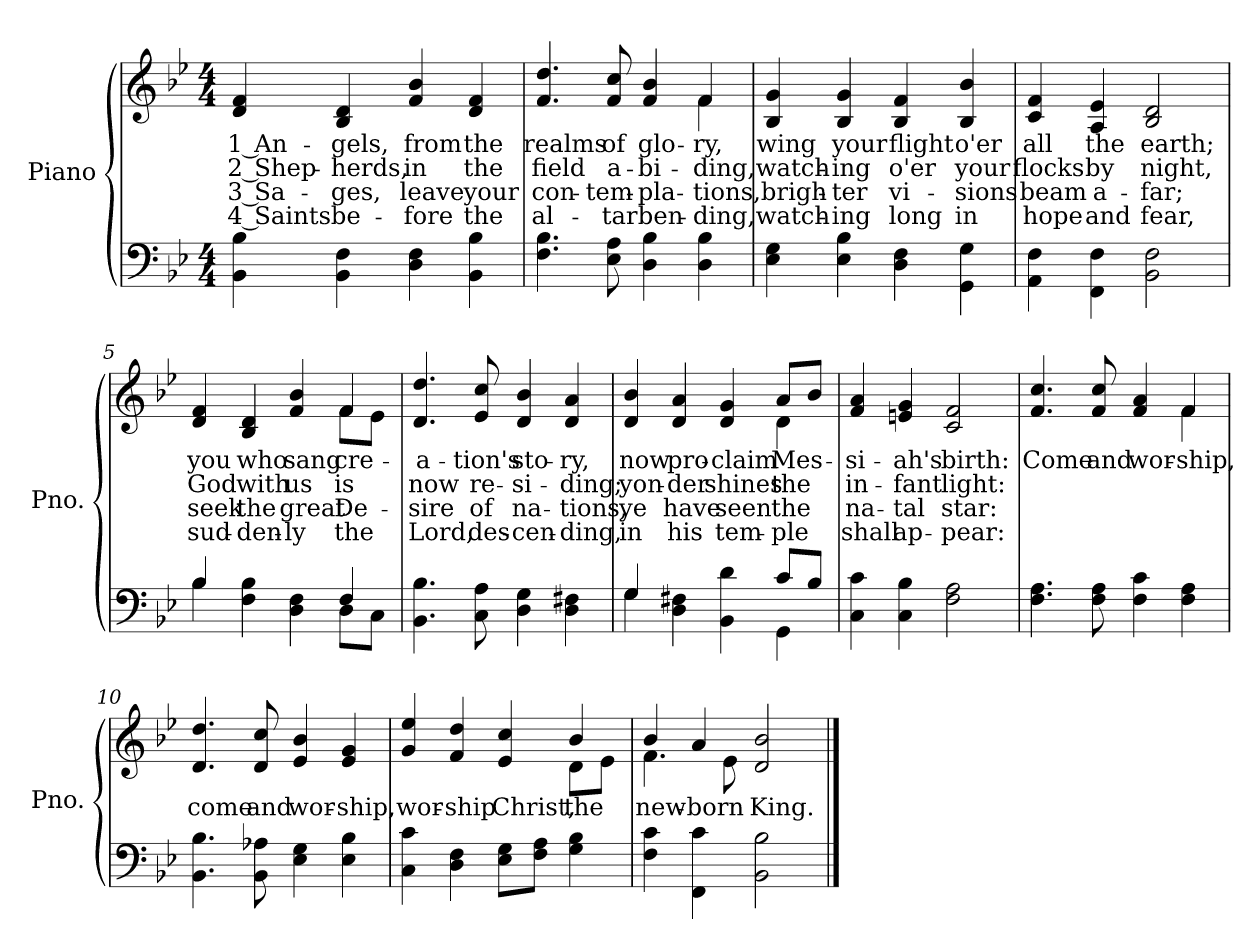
**kern	**kern	**text	**text	**text	**text
*part2	*part1	*part1	*part1	*part1	*part1
*staff2	*staff1	*staff1	*staff1	*staff1	*staff1
*I"Piano	*I"Piano	*	*	*	*
*I'Pno.	*I'Pno.	*	*	*	*
!!LO:PB:g=z
*clefF4	*clefG2	*	*	*	*
*k[b-e-]	*k[b-e-]	*	*	*	*
*B-:	*B-:	*	*	*	*
*M4/4	*M4/4	*	*	*	*
=1	=1	=1	=1	=1	=1
!	!	!LO:LY:b:color=#000000	!LO:LY:b:color=#000000	!LO:LY:b:color=#000000	!LO:LY:b:color=#000000
4BB-i\ 4B-i	4di/ 4fi	1 An-	2 Shep-	3 Sa-	-4 Saints
!	!	!LO:LY:b:color=#000000	!LO:LY:b:color=#000000	!LO:LY:b:color=#000000	!LO:LY:b:color=#000000
4BB-i\ 4Fi	4B-i/ 4di	-gels,	-herds,	ges,	be-
!	!	!LO:LY:b:color=#000000	!LO:LY:b:color=#000000	!LO:LY:b:color=#000000	!LO:LY:b:color=#000000
4Di\ 4Fi	4fi/ 4b-i	from	in	-leave	fore
!	!	!LO:LY:b:color=#000000	!LO:LY:b:color=#000000	!LO:LY:b:color=#000000	!LO:LY:b:color=#000000
4BB-i\ 4B-i	4di/ 4fi	the	the	your	the
=2	=2	=2	=2	=2	=2
!	!	!LO:LY:b:color=#000000	!LO:LY:b:color=#000000	!LO:LY:b:color=#000000	!LO:LY:b:color=#000000
*	*^	*	*	*	*
4.Fi\ 4.B-i	4.fi/ 4.ddi	2.ryy	realms	field	con-	-al-
!	!	!	!LO:LY:b:color=#000000	!LO:LY:b:color=#000000	!LO:LY:b:color=#000000	!LO:LY:b:color=#000000
8E-i\ 8AiL	8fi/ 8cciL	.	of	a-	-tem-	-tar
!	!	!	!LO:LY:b:color=#000000	!LO:LY:b:color=#000000	!LO:LY:b:color=#000000	!LO:LY:b:color=#000000
4Di\ 4B-i	4fi/ 4b-i	.	glo-	-bi-	pla-	-ben-
!	!	!	!LO:LY:b:color=#000000	!LO:LY:b:color=#000000	!LO:LY:b:color=#000000	!LO:LY:b:color=#000000
4Di\ 4B-i	4fi/	4fi\	-ry,	-ding,	-tions,	ding,
=3	=3	=3	=3	=3	=3	=3
!	!	!	!LO:LY:b:color=#000000	!LO:LY:b:color=#000000	!LO:LY:b:color=#000000	!LO:LY:b:color=#000000
*	*v	*v	*	*	*	*
4E-i\ 4Gi	4B-i/ 4gi	wing	watch-	brigh-	-watch-
!	!	!LO:LY:b:color=#000000	!LO:LY:b:color=#000000	!LO:LY:b:color=#000000	!LO:LY:b:color=#000000
4E-i\ 4B-i	4B-i/ 4gi	your	-ing	-ter	ing
!	!	!LO:LY:b:color=#000000	!LO:LY:b:color=#000000	!LO:LY:b:color=#000000	!LO:LY:b:color=#000000
4Di\ 4Fi	4B-i/ 4fi	flight	o'er	vi-	-long
!	!	!LO:LY:b:color=#000000	!LO:LY:b:color=#000000	!LO:LY:b:color=#000000	!LO:LY:b:color=#000000
4GGi\ 4Gi	4B-i/ 4b-i	o'er	your	sions	in
=4	=4	=4	=4	=4	=4
!	!	!LO:LY:b:color=#000000	!LO:LY:b:color=#000000	!LO:LY:b:color=#000000	!LO:LY:b:color=#000000
4AAi\ 4Fi	4ci/ 4fi	all	flocks	beam	hope
!	!	!LO:LY:b:color=#000000	!LO:LY:b:color=#000000	!LO:LY:b:color=#000000	!LO:LY:b:color=#000000
4FFi\ 4Fi	4Ai/ 4e-i	the	by	a-	-and
!	!	!LO:LY:b:color=#000000	!LO:LY:b:color=#000000	!LO:LY:b:color=#000000	!LO:LY:b:color=#000000
2BB-i\ 2Fi	2B-i/ 2di	earth;	night,	far;	fear,
!!LO:LB:g=z
=5	=5	=5	=5	=5	=5
*^	*	*	*	*	*
!	!	!	!LO:LY:b:color=#000000	!LO:LY:b:color=#000000	!LO:LY:b:color=#000000	!LO:LY:b:color=#000000
*	*	*^	*	*	*	*
4B-i/	4B-i\	4di/ 4fi	2.ryy	you	God	seek	sud-
!	!	!	!	!LO:LY:b:color=#000000	!LO:LY:b:color=#000000	!LO:LY:b:color=#000000	!LO:LY:b:color=#000000
4Fi\ 4B-i	2ryy	4B-i/ 4di	.	who	with	-the	den-
!	!	!	!	!LO:LY:b:color=#000000	!LO:LY:b:color=#000000	!LO:LY:b:color=#000000	!LO:LY:b:color=#000000
4Di\ 4Fi	.	4fi/ 4b-i	.	sang	us	-great	ly
!	!	!	!	!LO:LY:b:color=#000000	!LO:LY:b:color=#000000	!LO:LY:b:color=#000000	!LO:LY:b:color=#000000
4Fi/	8Di\L	4fi/	8fi\L	cre-	is	De-	-the
.	8Ci\J	.	8e-i\J	.	.	.	.
=6	=6	=6	=6	=6	=6	=6	=6
!	!	!	!	!LO:LY:b:color=#000000	!LO:LY:b:color=#000000	!LO:LY:b:color=#000000	!LO:LY:b:color=#000000
*v	*v	*	*	*	*	*	*
*	*v	*v	*	*	*	*
4.BB-i\ 4.B-i	4.di/ 4.ddi	-a-	now	sire	Lord,
!	!	!LO:LY:b:color=#000000	!LO:LY:b:color=#000000	!LO:LY:b:color=#000000	!LO:LY:b:color=#000000
8Ci\ 8AiL	8e-i/ 8cciL	-tion's	re-	of	des-
!	!	!LO:LY:b:color=#000000	!LO:LY:b:color=#000000	!LO:LY:b:color=#000000	!LO:LY:b:color=#000000
4Di\ 4Gi	4di/ 4b-i	sto-	-si-	-na-	-cen-
!	!	!LO:LY:b:color=#000000	!LO:LY:b:color=#000000	!LO:LY:b:color=#000000	!LO:LY:b:color=#000000
4Di\ 4F#Xi	4di/ 4ai	-ry,	-ding;	-tions,	ding,
=7	=7	=7	=7	=7	=7
*^	*	*	*	*	*
!	!	!	!LO:LY:b:color=#000000	!LO:LY:b:color=#000000	!LO:LY:b:color=#000000	!LO:LY:b:color=#000000
*	*	*^	*	*	*	*
4Gi/	4Gi\	4di/ 4b-i	2.ryy	now	yon-	ye	in
!	!	!	!	!LO:LY:b:color=#000000	!LO:LY:b:color=#000000	!LO:LY:b:color=#000000	!LO:LY:b:color=#000000
4Di\ 4F#Xi	2ryy	4di/ 4ai	.	pro-	-der	have	his
!	!	!	!	!LO:LY:b:color=#000000	!LO:LY:b:color=#000000	!LO:LY:b:color=#000000	!LO:LY:b:color=#000000
4BB-i\ 4di	.	4di/ 4gi	.	-claim	shines	seen	tem-
!	!	!	!	!LO:LY:b:color=#000000	!LO:LY:b:color=#000000	!LO:LY:b:color=#000000	!LO:LY:b:color=#000000
8ci/L	4GGi\	8ai/L	4di\	Mes-	the	-the	ple
8B-i/J	.	8b-i/J	.	.	.	.	.
*v	*v	*	*	*	*	*	*
*	*v	*v	*	*	*	*
=8	=8	=8	=8	=8	=8
!	!	!LO:LY:b:color=#000000	!LO:LY:b:color=#000000	!LO:LY:b:color=#000000	!LO:LY:b:color=#000000
4Ci\ 4ci	4fi/ 4ai	-si-	in-	na-	-shall
!	!	!LO:LY:b:color=#000000	!LO:LY:b:color=#000000	!LO:LY:b:color=#000000	!LO:LY:b:color=#000000
4Ci\ 4B-i	4eni/ 4gi	-ah's	-fant	tal	ap-
!	!	!LO:LY:b:color=#000000	!LO:LY:b:color=#000000	!LO:LY:b:color=#000000	!LO:LY:b:color=#000000
2Fi\ 2Ai	2ci/ 2fi	birth:	light:	-star:	pear:
!!LO:LB:g=z
=9	=9	=9	=9	=9	=9
!	!	!LO:LY:b:color=#000000	!	!	!
*	*^	*	*	*	*
4.Fi\ 4.Ai	4.fi/ 4.cci	2.ryy	Come	.	.	.
!	!	!	!LO:LY:b:color=#000000	!	!	!
8Fi\ 8AiL	8fi/ 8cciL	.	and	.	.	.
!	!	!	!LO:LY:b:color=#000000	!	!	!
4Fi\ 4ci	4fi/ 4ai	.	wor-	.	.	.
!	!	!	!LO:LY:b:color=#000000	!	!	!
4Fi\ 4Ai	4fi/	4fi\	-ship,	.	.	.
=10	=10	=10	=10	=10	=10	=10
!	!	!	!LO:LY:b:color=#000000	!	!	!
*	*v	*v	*	*	*	*
4.BB-i\ 4.B-i	4.di/ 4.ddi	come	.	.	.
!	!	!LO:LY:b:color=#000000	!	!	!
8BB-i\ 8A-XiL	8di/ 8cciL	and	.	.	.
!	!	!LO:LY:b:color=#000000	!	!	!
4E-i\ 4Gi	4e-i/ 4b-i	wor-	.	.	.
!	!	!LO:LY:b:color=#000000	!	!	!
4E-i\ 4B-i	4e-i/ 4gi	-ship,	.	.	.
=11	=11	=11	=11	=11	=11
!	!	!LO:LY:b:color=#000000	!	!	!
*	*^	*	*	*	*
4Ci\ 4ci	4gi/ 4ee-i	2.ryy	wor-	.	.	.
!	!	!	!LO:LY:b:color=#000000	!	!	!
4Di\ 4Fi	4fi/ 4ddi	.	-ship	.	.	.
!	!	!	!LO:LY:b:color=#000000	!	!	!
8E-i\ 8GiL	4e-i/ 4cci	.	Christ,	.	.	.
8Fi\ 8AiJ	.	.	.	.	.	.
!	!	!	!LO:LY:b:color=#000000	!	!	!
4Gi\ 4B-i	4b-i/	8di\L	the	.	.	.
.	.	8e-i\J	.	.	.	.
=12	=12	=12	=12	=12	=12	=12
!	!	!	!LO:LY:b:color=#000000	!	!	!
4Fi\ 4ci	4b-i/	4.fi\	new-	.	.	.
!	!	!	!LO:LY:b:color=#000000	!	!	!
4FFi\ 4ci	4ai/	.	-born	.	.	.
.	.	8e-i\L	.	.	.	.
!	!	!	!LO:LY:b:color=#000000	!	!	!
2BB-i\ 2B-i	2di/ 2b-i	2ryy	King.	.	.	.
*	*v	*v	*	*	*	*
==	==	==	==	==	==
*-	*-	*-	*-	*-	*-
